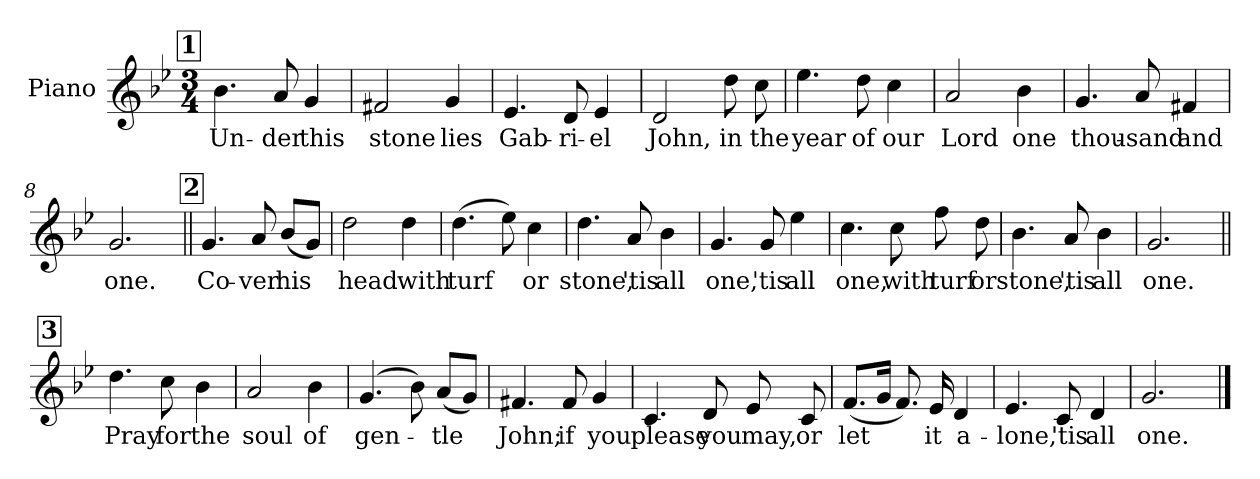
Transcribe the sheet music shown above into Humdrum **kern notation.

**kern	**text
*part1	*part1
*staff1	*staff1
*I"Piano	*
*I'Pno.	*
*clefG2	*
*k[b-e-]	*
*M3/4	*
!!LO:REH:place=s1:a:B:fs=14:t=1
=1	=1
!	!LO:LY:b
4.b-\	Un-
!	!LO:LY:b
8a/	-der
!	!LO:LY:b
4g/	this
=2	=2
!	!LO:LY:b
2f#X/	stone
!	!LO:LY:b
4g/	lies
=3	=3
!	!LO:LY:b
4.e-/	Gab-
!	!LO:LY:b
8d/	-ri-
!	!LO:LY:b
4e-/	-el
=4	=4
!	!LO:LY:b
2d/	John,
!	!LO:LY:b
8dd\	in
!	!LO:LY:b
8cc\	the
=5	=5
!	!LO:LY:b
4.ee-\	year
!	!LO:LY:b
8dd\	of
!	!LO:LY:b
4cc\	our
=6	=6
!	!LO:LY:b
2a/	Lord
!	!LO:LY:b
4b-\	one
=7	=7
!	!LO:LY:b
4.g/	thou-
!	!LO:LY:b
8a/	-sand
!	!LO:LY:b
4f#X/	and
=8	=8
!	!LO:LY:b
2.g/	one.
!!LO:LB:g=z
!!LO:REH:place=s1:a:B:fs=14:t=2
=9||	=9||
!	!LO:LY:b
4.g/	Co-
!	!LO:LY:b
8a/	-ver
!	!LO:LY:b
(<8b-/L	his
8g/J)	.
=10	=10
!	!LO:LY:b
2dd\	head
!	!LO:LY:b
4dd\	with
=11	=11
!	!LO:LY:b
(>4.dd\	turf
8ee-\)	.
!	!LO:LY:b
4cc\	or
=12	=12
!	!LO:LY:b
4.dd\	stone,
!	!LO:LY:b
8a/	'tis
!	!LO:LY:b
4b-\	all
=13	=13
!	!LO:LY:b
4.g/	one,
!	!LO:LY:b
8g/	'tis
!	!LO:LY:b
4ee-\	all
=14	=14
!	!LO:LY:b
4.cc\	one,
!	!LO:LY:b
8cc\	with
!	!LO:LY:b
8ff\	turf
!	!LO:LY:b
8dd\	or
=15	=15
!	!LO:LY:b
4.b-\	stone,
!	!LO:LY:b
8a/	'tis
!	!LO:LY:b
4b-\	all
=16	=16
!	!LO:LY:b
2.g/	one.
!!LO:LB:g=z
!!LO:REH:place=s1:a:B:fs=14:t=3
=17||	=17||
!	!LO:LY:b
4.dd\	Pray
!	!LO:LY:b
8cc\	for
!	!LO:LY:b
4b-\	the
=18	=18
!	!LO:LY:b
2a/	soul
!	!LO:LY:b
4b-\	of
=19	=19
!	!LO:LY:b
(>4.g/	gen-
8b-\)	.
!	!LO:LY:b
(<8a/L	-tle
8g/J)	.
=20	=20
!	!LO:LY:b
4.f#X/	John;
!	!LO:LY:b
8f#/	if
!	!LO:LY:b
4g/	you
=21	=21
!	!LO:LY:b
4.c/	please
!	!LO:LY:b
8d/	you
!	!LO:LY:b
8e-/	may,
!	!LO:LY:b
8c/	or
=22	=22
!	!LO:LY:b
(<8.f/L	let
16g/Jk	.
8.f/)	.
!	!LO:LY:b
16e-/	it
!	!LO:LY:b
4d/	a-
=23	=23
!	!LO:LY:b
4.e-/	-lone,
!	!LO:LY:b
8c/	'tis
!	!LO:LY:b
4d/	all
=24	=24
!	!LO:LY:b
2.g/	one.
==	==
*-	*-
